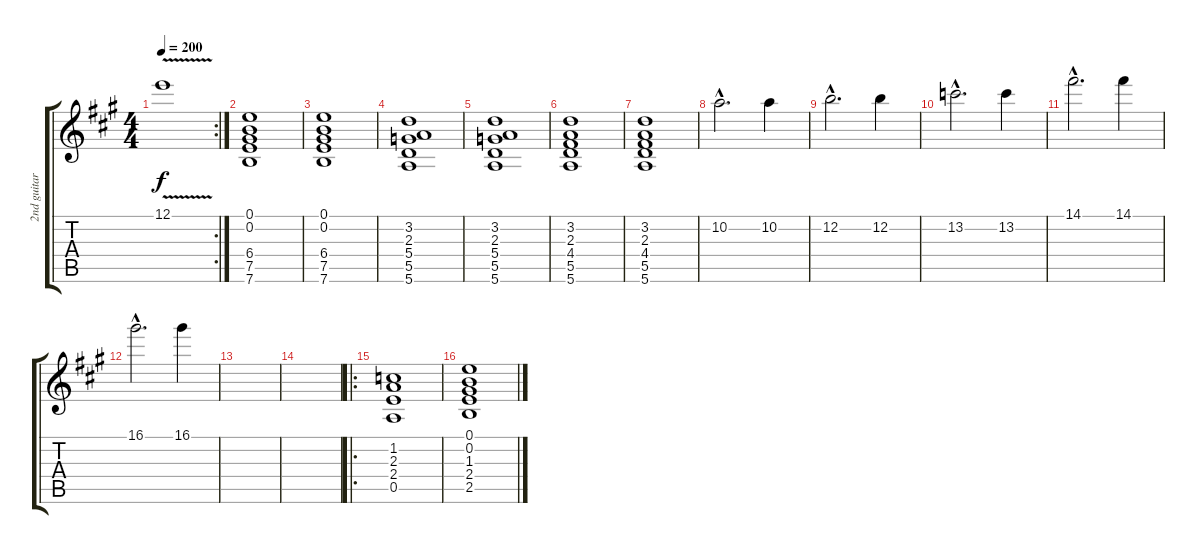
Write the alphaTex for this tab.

\track ("2nd guitar" "2nd guitar") {instrument distortionguitar}
\staff {score tabs}
\tuning (E4 B3 G3 D3 A2 E2) {hide}
\rc 2
\ts (4 4)
\tempo 200
\clef g2
\ks a
12.1{v}.1{dy f} |
(0.1 0.2 6.4 7.5 7.6).1 |
(0.1 0.2 6.4 7.5 7.6).1 |
(3.2 2.3 5.4 5.5 5.6).1 |
(3.2 2.3 5.4 5.5 5.6).1 |
(3.2 2.3 4.4 5.5 5.6).1 |
(3.2 2.3 4.4 5.5 5.6).1 |
10.2{hac}.2{d} 10.2.4 |
12.2{hac}.2{d} 12.2.4 |
13.2{hac}.2{d} 13.2.4 |
14.1{hac}.2{d} 14.1.4 |
16.1{hac}.2{d} 16.1.4 |
|
|
\ro
(1.2 2.3 2.4 0.5).1 |
(0.1 0.2 1.3 2.4 2.5).1
